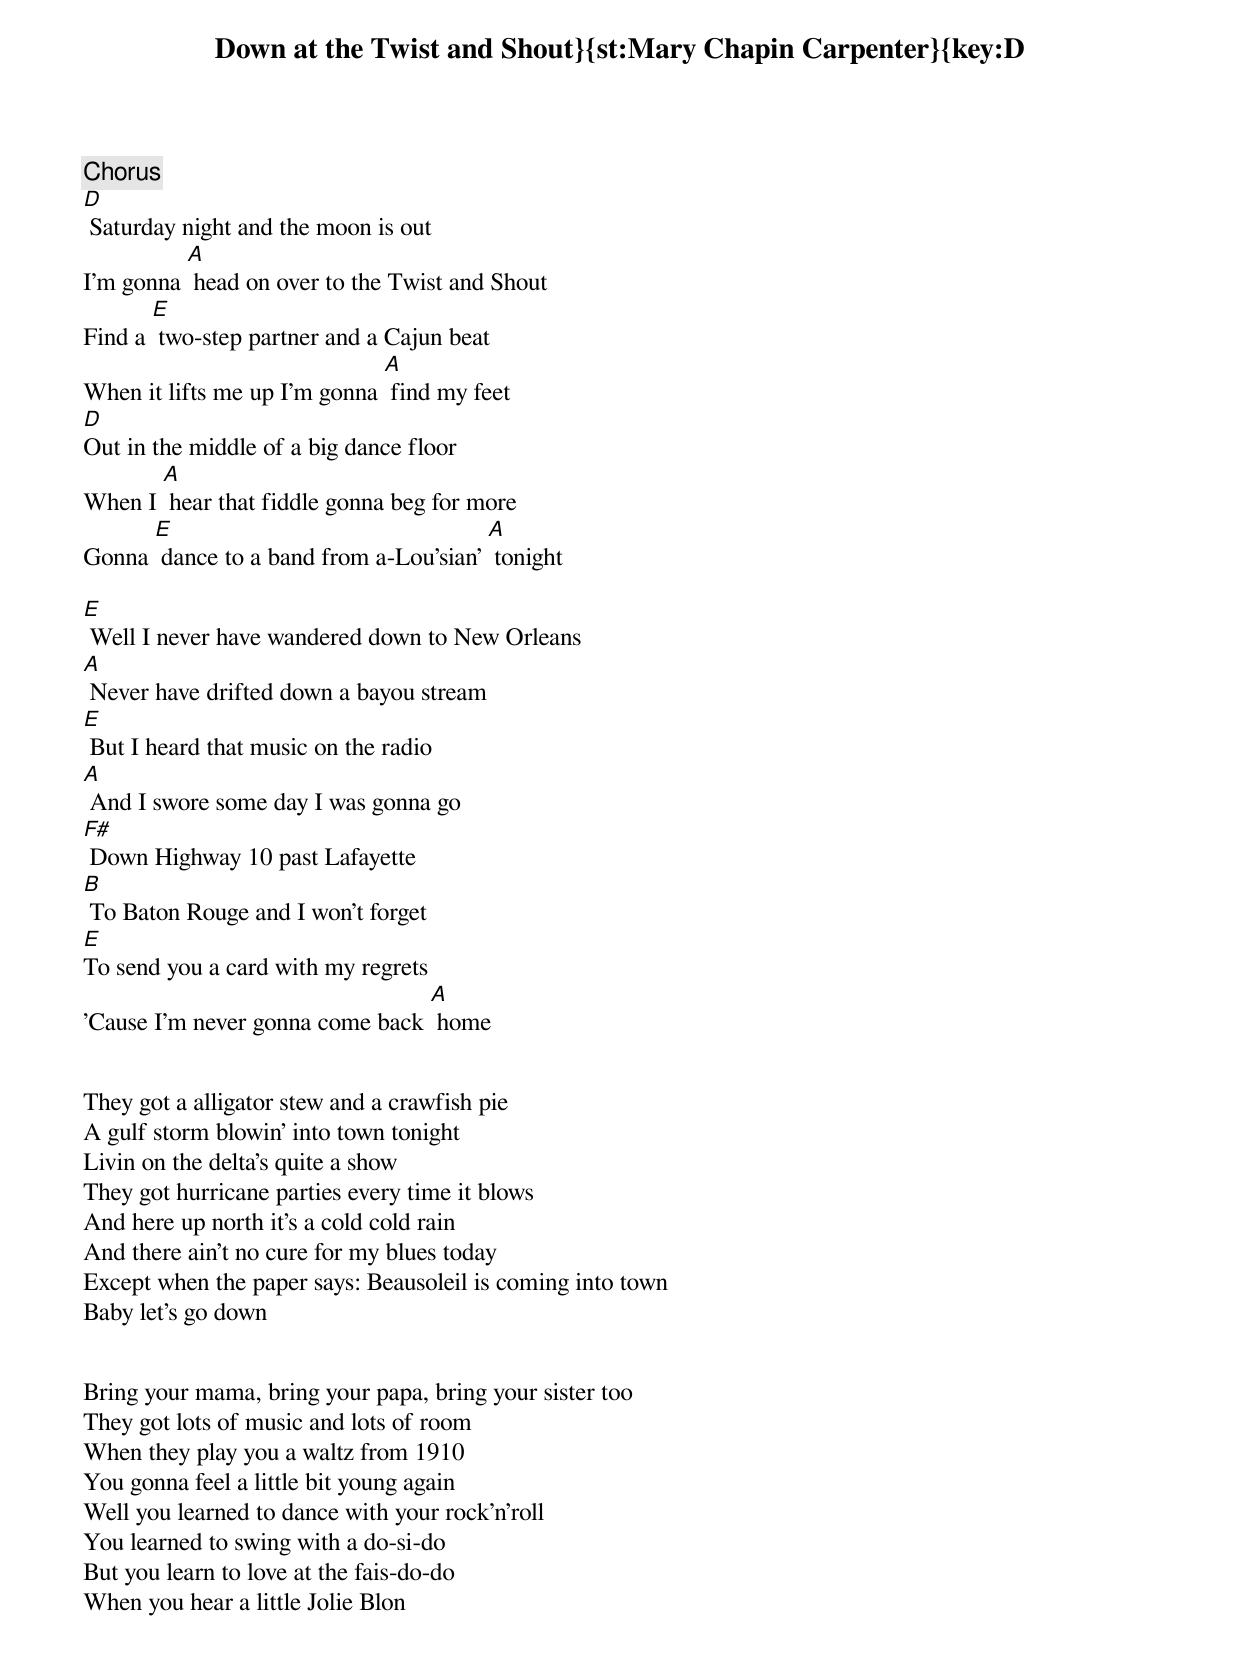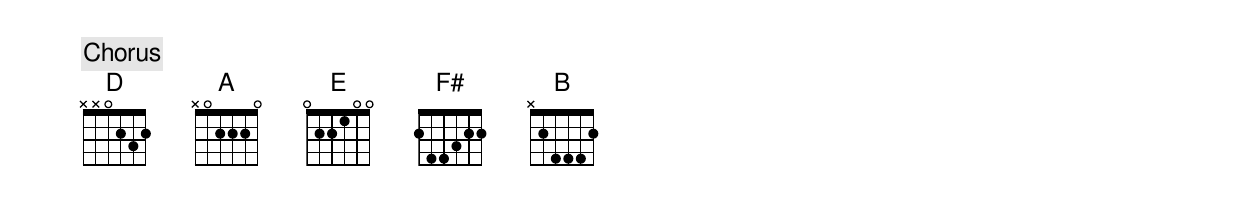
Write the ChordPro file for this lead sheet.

{t:Down at the Twist and Shout}{st:Mary Chapin Carpenter}{key:D}

{Chorus}
[D] Saturday night and the moon is out
I’m gonna [A] head on over to the Twist and Shout
Find a [E] two-step partner and a Cajun beat
When it lifts me up I'm gonna [A] find my feet
[D]Out in the middle of a big dance floor
When I [A] hear that fiddle gonna beg for more
Gonna [E] dance to a band from a-Lou'sian' [A] tonight
{eoc}

[E] Well I never have wandered down to New Orleans
[A] Never have drifted down a bayou stream
[E] But I heard that music on the radio
[A] And I swore some day I was gonna go
[F#] Down Highway 10 past Lafayette
[B] To Baton Rouge and I won't forget
[E]To send you a card with my regrets
'Cause I'm never gonna come back [A] home


They got a alligator stew and a crawfish pie
A gulf storm blowin' into town tonight
Livin on the delta's quite a show
They got hurricane parties every time it blows
And here up north it's a cold cold rain
And there ain't no cure for my blues today
Except when the paper says: Beausoleil is coming into town
Baby let's go down

{Chorus} {Instrumental} {Chorus}

Bring your mama, bring your papa, bring your sister too
They got lots of music and lots of room
When they play you a waltz from 1910
You gonna feel a little bit young again
Well you learned to dance with your rock'n'roll
You learned to swing with a do-si-do
But you learn to love at the fais-do-do
When you hear a little Jolie Blon

{Chorus 2X}
